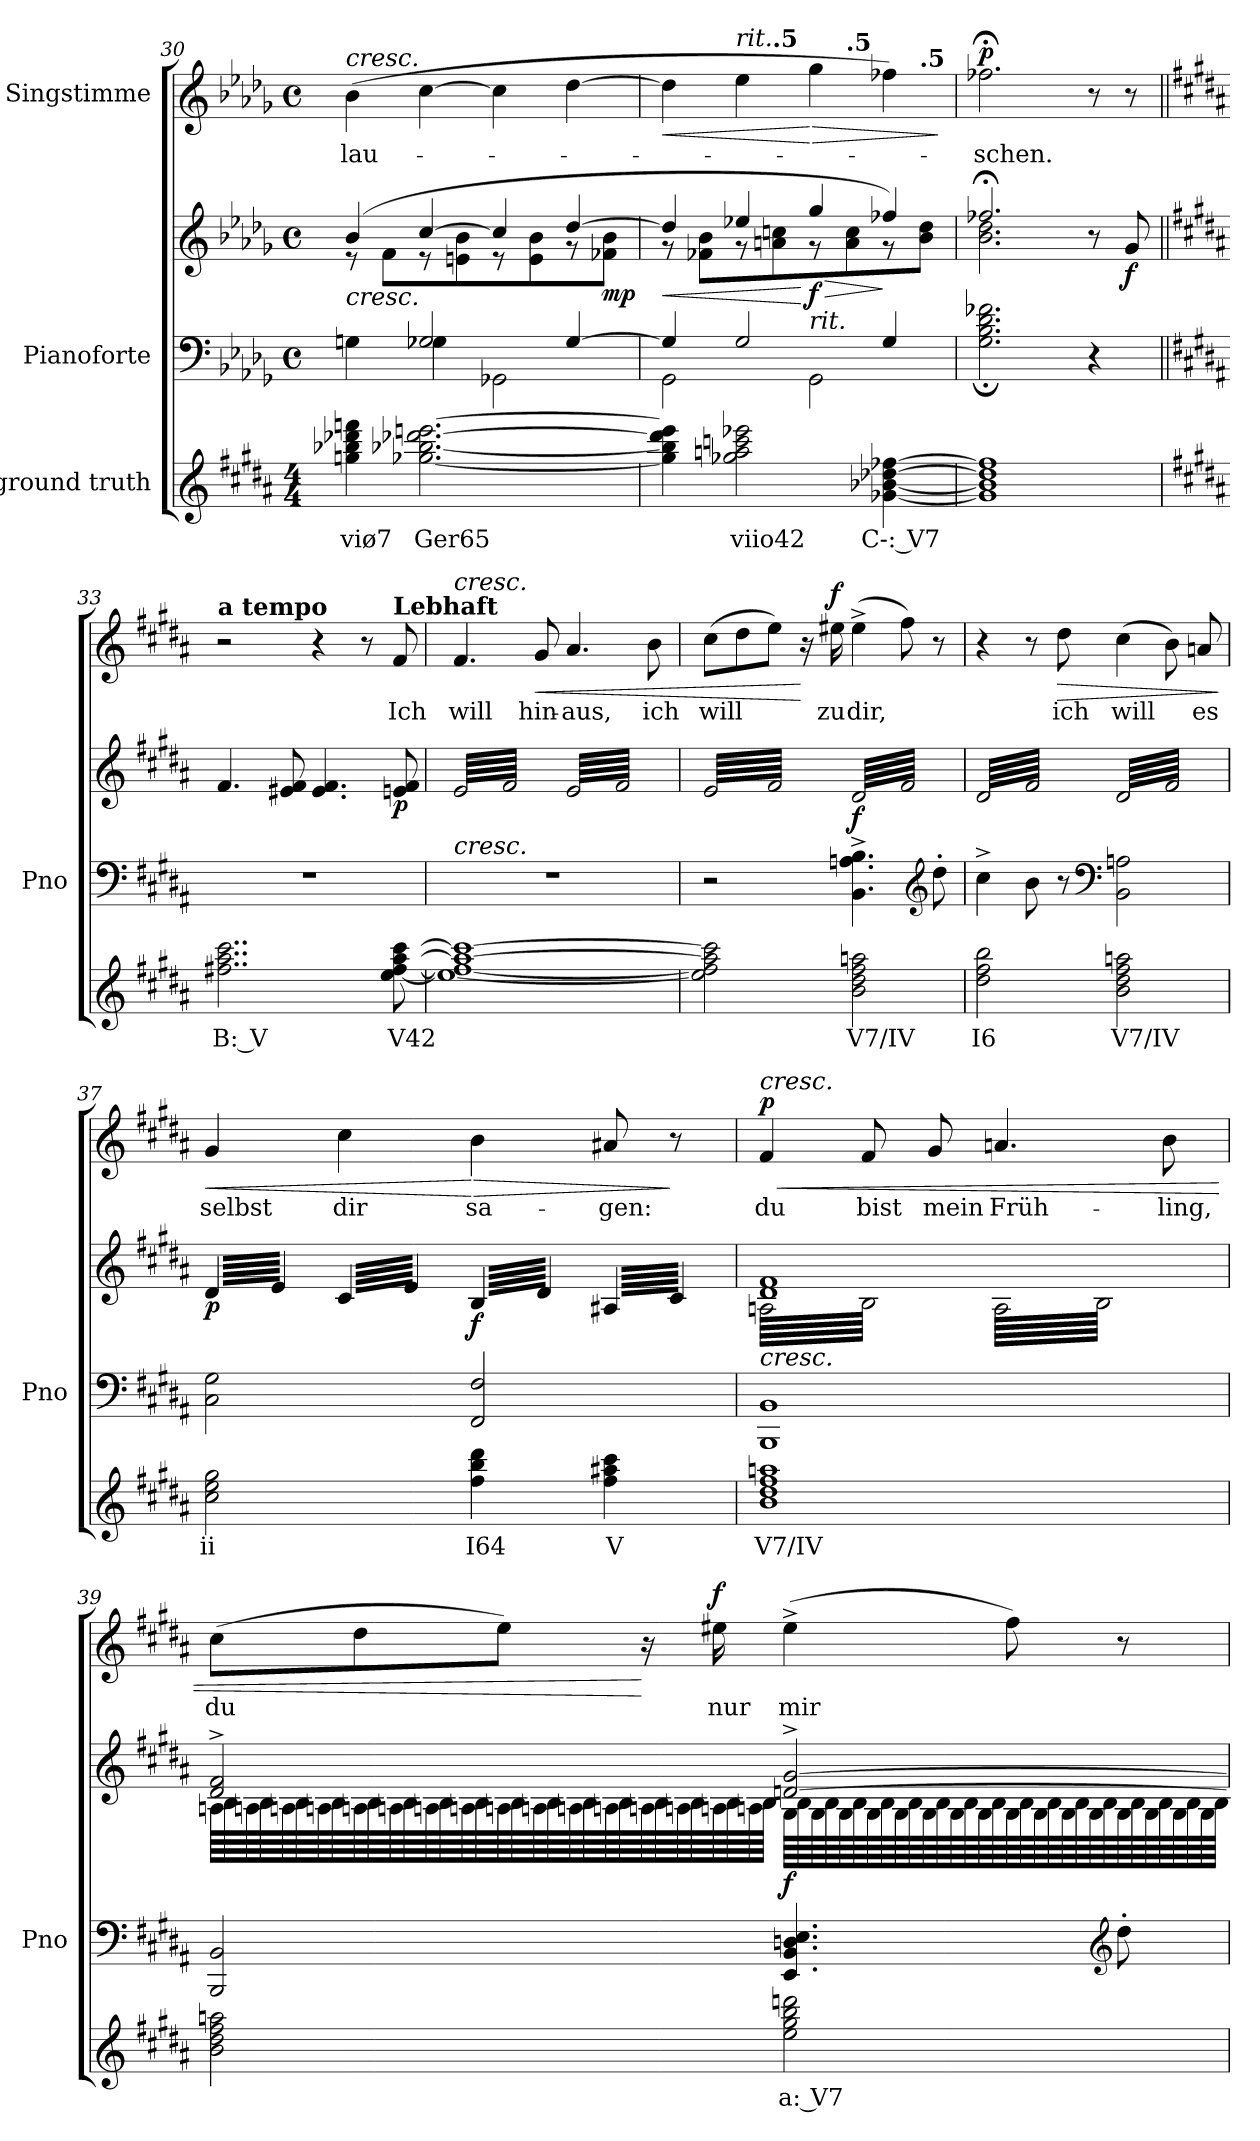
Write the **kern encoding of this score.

**kern	**text	**kern	**kern	**dynam	**kern	**text	**dynam
*part3	*part3	*part2	*part2	*part2	*part1	*part1	*part1
*staff4	*staff4	*staff3	*staff2	*staff2/3	*staff1	*staff1	*staff1
*I"ground truth	*	*I"Pianoforte	*	*	*I"Singstimme	*	*
*	*	*I'Pno	*	*	*	*	*
*	*	*clefF4	*clefG2	*	*clefG2	*	*
*k[f#c#g#d#a#]	*	*k[b-e-a-d-g-]	*k[b-e-a-d-g-]	*	*k[b-e-a-d-g-]	*	*
*M4/4	*	*M4/4	*M4/4	*	*M4/4	*	*
*	*	*met(c)	*met(c)	*	*met(c)	*	*
=30	=30	=30	=30	=30	=30	=30	=30
*	*	*^	*^	*	*	*	*
*	*	*	*	*	*^	*	*	*	*
!	!	!	!	!	!	!	!	!LO:TX:a:i:t=cresc.	!	!
!	!	!	!	!LO:TX:b:i:t=cresc.	!	!	!	!	!	!
!	!	!	!	!	!	!	!	!	!LO:LY:b	!
4ggn 4bb-X 4ddd-X 4fffn	viø7	4Gn\	4ryy	(>4b-/	8r	4ryy	.	(>4b-\	lau-	.
.	.	.	.	.	8f\L	.	.	.	.	.
[2.gg-X [2.bb-X [2.ddd-X [2.eeen	Ger65	2G-X/	4G-\	[4cc/	8r	2.ryy	.	[4cc\	.	.
.	.	.	.	.	8en\ 8b-\	.	.	.	.	.
.	.	.	2GG-X\	4cc/]	8r	.	.	4cc\]	.	.
.	.	.	.	.	8e\ 8b-\	.	.	.	.	.
.	.	[4G-/	.	[4dd-/	8r	.	.	[4dd-\	.	.
!	!	!	!	!	!	!	!LO:DY:b	!	!	!
.	.	.	.	.	8f-X\ 8b-\J	.	mp	.	.	.
*	*	*	*	*v	*v	*v	*	*	*	*
=31	=31	=31	=31	=31	=31	=31	=31	=31
*	*	*	*	*^	*	*	*	*
!	!	!	!	!	!	!LO:HP:b	!	!	!LO:HP:b
*	*	*	*	*	*	*	*^	*	*
*	*	*	*	*	*	*	*	*^	*	*
4gg-] 4bb-] 4ddd-] 4eee]	.	4G-/]	2GG-\	4dd-/]	8r	<	4dd-\]	4.ryy	2ryy	.	<
.	.	.	.	.	8f-X\ 8b-\L	.	.	.	.	.	.
*	*	*	*	*	*	*	*MM168	*	*	*	*
!	!	!	!	!	!	!	!LO:TX:a:i:t=rit.	!	!	!	!
2gg-X 2aan 2cccn 2eee-X	viio42	2G-/	.	4ee-X/	8r	.	4ee-\	.	.	.	.
!	!	!	!	!	!	!	!	!LO:TX:a:B:t=.5	!	!	!
.	.	.	.	.	8an\ 8ccn\	.	.	2ryy	.	.	.
*	*	*	*	*	*	*	*MM165	*	*	*	*
!	!	!	!LO:TX:a:i:t=rit.	!	!	!	!	!	!	!	!
!	!	!	!	!	!	!LO:HP:n=1:b	!	!	!	!	!LO:HP:n=1:b
!	!	!	!	!	!	!LO:DY:n=1:b	!	!	!	!	!
.	.	.	2GG-\	4gg-/	8r	[ > f	4gg-\	.	8ryy	.	[ >
!	!	!	!	!	!	!	!	!	!LO:TX:a:B:t=.5	!	!
.	.	.	.	.	8a\ 8cc\	.	.	.	4.ryy	.	.
*	*	*	*	*	*	*	*MM162	*	*	*	*
[4g-X [4b-X [4dd-X [4ff-X	C-: V7	4G-/	.	4ff-X/)	8r	]	4ff-X\)	.	.	.	.
!	!	!	!	!	!	!	!	!LO:TX:a:B:t=.5	!	!	!
.	.	.	.	.	8b-\ 8dd-\J	.	.	8ryy	.	.	.
*	*	*v	*v	*	*	*	*	*	*	*	*
*	*	*	*v	*v	*	*	*	*	*	*
*	*	*	*	*	*MM160	*	*	*	*
.	.	.	.	.	.	.	.	.	]
*	*	*	*	*	*v	*v	*v	*	*
=32	=32	=32	=32	=32	=32	=32	=32
*	*	*	*	*	*MM159	*	*
*	*	*^	*^	*	*^	*	*
*	*	*	*	*	*	*	*	*^	*	*
!	!	!	!	!	!	!	!	!	!	!LO:LY:b	!LO:DY:a
*	*	*	*	*	*	*	*v	*v	*v	*	*
1g-] 1b-] 1dd-] 1ff-]	.	2..ryy	2.G-\;< 2.B-\;< 2.d-\;< 2.f-X\;<	2.ff-X;</	2.b-\ 2.dd-\	.	2.ff-X;<\	-schen.	p
*	*	*	*	*	*	*	*MM150	*	*
.	.	.	4r	8r	8ryy	.	8r	.	.
!	!	!	!	!	!	!LO:DY:b	!	!	!
.	.	8ryy	.	8g-/	8ryy	f	8r	.	.
*	*	*v	*v	*	*	*	*	*	*
*	*	*	*v	*v	*	*	*	*
!!LO:LB:g=z
=33	=33||	=33||	=33||	=33||	=33||	=33||	=33||
*	*	*k[f#c#g#d#a#]	*k[f#c#g#d#a#]	*	*k[f#c#g#d#a#]	*	*
*	*	*	*^	*	*	*	*
!	!	!	!	!	!	!LO:TX:a:B:t=a tempo	!	!
*	*	*	*v	*v	*	*	*	*
2..ff#X 2..aa# 2..ccc#	B: V	1r	4.f#/	.	2r	.	.
.	.	.	8e#X/ 8f#/	.	.	.	.
.	.	.	4.e#/ 4.f#/	.	4r	.	.
.	.	.	.	.	8r	.	.
!	!	!	!	!	!LO:TX:a:B:t=Lebhaft	!	!
!	!	!	!	!LO:DY:b	!	!LO:LY:b	!
[8ee [8ff# [8aa# [8ccc#	V42	.	8en/ 8f#/	p	8f#/	Ich	.
=34	=34	=34	=34	=34	=34	=34	=34
!	!	!	!	!	!LO:TX:a:i:t=cresc.	!	!
!	!	!LO:TX:a:i:t=cresc.	!	!	!	!	!
!	!	!	!	!	!	!LO:LY:b	!
*	*	*	*tremolo	*	*	*	*
1ee_ 1ff#_ 1aa#_ 1ccc#_	.	1r	64e/LLLL	.	4.f#/	will	.
.	.	.	64f#/	.	.	.	.
.	.	.	64e/	.	.	.	.
.	.	.	64f#/	.	.	.	.
.	.	.	64e/	.	.	.	.
.	.	.	64f#/	.	.	.	.
.	.	.	64e/	.	.	.	.
.	.	.	64f#/	.	.	.	.
.	.	.	64e/	.	.	.	.
.	.	.	64f#/	.	.	.	.
.	.	.	64e/	.	.	.	.
.	.	.	64f#/	.	.	.	.
.	.	.	64e/	.	.	.	.
.	.	.	64f#/	.	.	.	.
.	.	.	64e/	.	.	.	.
.	.	.	64f#/	.	.	.	.
.	.	.	64e/	.	.	.	.
.	.	.	64f#/	.	.	.	.
.	.	.	64e/	.	.	.	.
.	.	.	64f#/	.	.	.	.
.	.	.	64e/	.	.	.	.
.	.	.	64f#/	.	.	.	.
.	.	.	64e/	.	.	.	.
.	.	.	64f#/	.	.	.	.
!	!	!	!	!	!	!LO:LY:b	!LO:HP:b
.	.	.	64e/	.	8g#/	hin-	<
.	.	.	64f#/	.	.	.	.
.	.	.	64e/	.	.	.	.
.	.	.	64f#/	.	.	.	.
.	.	.	64e/	.	.	.	.
.	.	.	64f#/	.	.	.	.
.	.	.	64e/	.	.	.	.
.	.	.	64f#/JJJJ	.	.	.	.
!	!	!	!	!	!	!LO:LY:b	!
.	.	.	64e/LLLL	.	4.a#/	-aus,	.
.	.	.	64f#/	.	.	.	.
.	.	.	64e/	.	.	.	.
.	.	.	64f#/	.	.	.	.
.	.	.	64e/	.	.	.	.
.	.	.	64f#/	.	.	.	.
.	.	.	64e/	.	.	.	.
.	.	.	64f#/	.	.	.	.
.	.	.	64e/	.	.	.	.
.	.	.	64f#/	.	.	.	.
.	.	.	64e/	.	.	.	.
.	.	.	64f#/	.	.	.	.
.	.	.	64e/	.	.	.	.
.	.	.	64f#/	.	.	.	.
.	.	.	64e/	.	.	.	.
.	.	.	64f#/	.	.	.	.
.	.	.	64e/	.	.	.	.
.	.	.	64f#/	.	.	.	.
.	.	.	64e/	.	.	.	.
.	.	.	64f#/	.	.	.	.
.	.	.	64e/	.	.	.	.
.	.	.	64f#/	.	.	.	.
.	.	.	64e/	.	.	.	.
.	.	.	64f#/	.	.	.	.
!	!	!	!	!	!	!LO:LY:b	!
.	.	.	64e/	.	8b\	ich	.
.	.	.	64f#/	.	.	.	.
.	.	.	64e/	.	.	.	.
.	.	.	64f#/	.	.	.	.
.	.	.	64e/	.	.	.	.
.	.	.	64f#/	.	.	.	.
.	.	.	64e/	.	.	.	.
.	.	.	64f#/JJJJ	.	.	.	.
=35	=35	=35	=35	=35	=35	=35	=35
!	!	!	!	!	!	!LO:LY:b	!
2ee] 2ff#] 2aa#] 2ccc#]	.	2r	64e/LLLL	.	(>8cc#\L	will	.
.	.	.	64f#/	.	.	.	.
.	.	.	64e/	.	.	.	.
.	.	.	64f#/	.	.	.	.
.	.	.	64e/	.	.	.	.
.	.	.	64f#/	.	.	.	.
.	.	.	64e/	.	.	.	.
.	.	.	64f#/	.	.	.	.
.	.	.	64e/	.	8dd#\	.	.
.	.	.	64f#/	.	.	.	.
.	.	.	64e/	.	.	.	.
.	.	.	64f#/	.	.	.	.
.	.	.	64e/	.	.	.	.
.	.	.	64f#/	.	.	.	.
.	.	.	64e/	.	.	.	.
.	.	.	64f#/	.	.	.	.
.	.	.	64e/	.	8ee\J)	.	.
.	.	.	64f#/	.	.	.	.
.	.	.	64e/	.	.	.	.
.	.	.	64f#/	.	.	.	.
.	.	.	64e/	.	.	.	.
.	.	.	64f#/	.	.	.	.
.	.	.	64e/	.	.	.	.
.	.	.	64f#/	.	.	.	.
.	.	.	64e/	.	16r	.	[
.	.	.	64f#/	.	.	.	.
.	.	.	64e/	.	.	.	.
.	.	.	64f#/	.	.	.	.
!	!	!	!	!	!	!LO:LY:b	!LO:DY:a
.	.	.	64e/	.	16ee#X\	zu	f
.	.	.	64f#/	.	.	.	.
.	.	.	64e/	.	.	.	.
.	.	.	64f#/JJJJ	.	.	.	.
!	!	!	!	!LO:DY:b	!	!LO:LY:b	!
2b 2dd# 2ff# 2aan	V7/IV	4.BB\^ 4.An\^ 4.B\^	64d#/LLLL	f	(>4ee#^\	dir,	.
.	.	.	64f#/	.	.	.	.
.	.	.	64d#/	.	.	.	.
.	.	.	64f#/	.	.	.	.
.	.	.	64d#/	.	.	.	.
.	.	.	64f#/	.	.	.	.
.	.	.	64d#/	.	.	.	.
.	.	.	64f#/	.	.	.	.
.	.	.	64d#/	.	.	.	.
.	.	.	64f#/	.	.	.	.
.	.	.	64d#/	.	.	.	.
.	.	.	64f#/	.	.	.	.
.	.	.	64d#/	.	.	.	.
.	.	.	64f#/	.	.	.	.
.	.	.	64d#/	.	.	.	.
.	.	.	64f#/	.	.	.	.
.	.	.	64d#/	.	8ff#\)	.	.
.	.	.	64f#/	.	.	.	.
.	.	.	64d#/	.	.	.	.
.	.	.	64f#/	.	.	.	.
.	.	.	64d#/	.	.	.	.
.	.	.	64f#/	.	.	.	.
.	.	.	64d#/	.	.	.	.
.	.	.	64f#/	.	.	.	.
*	*	*clefG2	*	*	*	*	*
.	.	8dd#'\	64d#/	.	8r	.	.
.	.	.	64f#/	.	.	.	.
.	.	.	64d#/	.	.	.	.
.	.	.	64f#/	.	.	.	.
.	.	.	64d#/	.	.	.	.
.	.	.	64f#/	.	.	.	.
.	.	.	64d#/	.	.	.	.
.	.	.	64f#/JJJJ	.	.	.	.
=36	=36	=36	=36	=36	=36	=36	=36
2dd# 2ff# 2bb	I6	4cc#^\	64d#/LLLL	.	4r	.	.
.	.	.	64f#/	.	.	.	.
.	.	.	64d#/	.	.	.	.
.	.	.	64f#/	.	.	.	.
.	.	.	64d#/	.	.	.	.
.	.	.	64f#/	.	.	.	.
.	.	.	64d#/	.	.	.	.
.	.	.	64f#/	.	.	.	.
.	.	.	64d#/	.	.	.	.
.	.	.	64f#/	.	.	.	.
.	.	.	64d#/	.	.	.	.
.	.	.	64f#/	.	.	.	.
.	.	.	64d#/	.	.	.	.
.	.	.	64f#/	.	.	.	.
.	.	.	64d#/	.	.	.	.
.	.	.	64f#/	.	.	.	.
.	.	8b\	64d#/	.	8r	.	.
.	.	.	64f#/	.	.	.	.
.	.	.	64d#/	.	.	.	.
.	.	.	64f#/	.	.	.	.
.	.	.	64d#/	.	.	.	.
.	.	.	64f#/	.	.	.	.
.	.	.	64d#/	.	.	.	.
.	.	.	64f#/	.	.	.	.
!	!	!	!	!	!	!LO:LY:b	!LO:HP:b
.	.	8r	64d#/	.	8dd#\	ich	>
.	.	.	64f#/	.	.	.	.
.	.	.	64d#/	.	.	.	.
.	.	.	64f#/	.	.	.	.
.	.	.	64d#/	.	.	.	.
.	.	.	64f#/	.	.	.	.
.	.	.	64d#/	.	.	.	.
.	.	.	64f#/JJJJ	.	.	.	.
*	*	*clefF4	*	*	*	*	*
!	!	!	!	!	!	!LO:LY:b	!
2b 2dd# 2ff# 2aan	V7/IV	2BB\ 2An\	64d#/LLLL	.	(>4cc#\	will	.
.	.	.	64f#/	.	.	.	.
.	.	.	64d#/	.	.	.	.
.	.	.	64f#/	.	.	.	.
.	.	.	64d#/	.	.	.	.
.	.	.	64f#/	.	.	.	.
.	.	.	64d#/	.	.	.	.
.	.	.	64f#/	.	.	.	.
.	.	.	64d#/	.	.	.	.
.	.	.	64f#/	.	.	.	.
.	.	.	64d#/	.	.	.	.
.	.	.	64f#/	.	.	.	.
.	.	.	64d#/	.	.	.	.
.	.	.	64f#/	.	.	.	.
.	.	.	64d#/	.	.	.	.
.	.	.	64f#/	.	.	.	.
.	.	.	64d#/	.	8b\)	.	.
.	.	.	64f#/	.	.	.	.
.	.	.	64d#/	.	.	.	.
.	.	.	64f#/	.	.	.	.
.	.	.	64d#/	.	.	.	.
.	.	.	64f#/	.	.	.	.
.	.	.	64d#/	.	.	.	.
.	.	.	64f#/	.	.	.	.
!	!	!	!	!	!	!LO:LY:b	!
.	.	.	64d#/	.	8an/	es	.
.	.	.	64f#/	.	.	.	.
.	.	.	64d#/	.	.	.	.
.	.	.	64f#/	.	.	.	.
.	.	.	64d#/	.	.	.	.
.	.	.	64f#/	.	.	.	.
.	.	.	64d#/	.	.	.	.
.	.	.	64f#/JJJJ	.	.	.	.
.	.	.	.	.	.	.	]
!!LO:LB:g=z
=37	=37	=37	=37	=37	=37	=37	=37
!	!	!	!	!LO:DY:b	!	!LO:LY:b	!LO:HP:b
2cc# 2ee 2gg#	ii	2C#\ 2G#\	64d#/LLLL	p	4g#/	selbst	<
.	.	.	64e/	.	.	.	.
.	.	.	64d#/	.	.	.	.
.	.	.	64e/	.	.	.	.
.	.	.	64d#/	.	.	.	.
.	.	.	64e/	.	.	.	.
.	.	.	64d#/	.	.	.	.
.	.	.	64e/	.	.	.	.
.	.	.	64d#/	.	.	.	.
.	.	.	64e/	.	.	.	.
.	.	.	64d#/	.	.	.	.
.	.	.	64e/	.	.	.	.
.	.	.	64d#/	.	.	.	.
.	.	.	64e/	.	.	.	.
.	.	.	64d#/	.	.	.	.
.	.	.	64e/JJJJ	.	.	.	.
!	!	!	!	!	!	!LO:LY:b	!
.	.	.	64c#/LLLL	.	4cc#\	dir	.
.	.	.	64e/	.	.	.	.
.	.	.	64c#/	.	.	.	.
.	.	.	64e/	.	.	.	.
.	.	.	64c#/	.	.	.	.
.	.	.	64e/	.	.	.	.
.	.	.	64c#/	.	.	.	.
.	.	.	64e/	.	.	.	.
.	.	.	64c#/	.	.	.	.
.	.	.	64e/	.	.	.	.
.	.	.	64c#/	.	.	.	.
.	.	.	64e/	.	.	.	.
.	.	.	64c#/	.	.	.	.
.	.	.	64e/	.	.	.	.
.	.	.	64c#/	.	.	.	.
.	.	.	64e/JJJJ	.	.	.	.
!	!	!	!	!LO:DY:b	!	!LO:LY:b	!LO:HP:n=1:b
4ff# 4bb 4ddd#	I64	2FF#/ 2F#/	64B/LLLL	f	4b\	sa-	[ >
.	.	.	64d#/	.	.	.	.
.	.	.	64B/	.	.	.	.
.	.	.	64d#/	.	.	.	.
.	.	.	64B/	.	.	.	.
.	.	.	64d#/	.	.	.	.
.	.	.	64B/	.	.	.	.
.	.	.	64d#/	.	.	.	.
.	.	.	64B/	.	.	.	.
.	.	.	64d#/	.	.	.	.
.	.	.	64B/	.	.	.	.
.	.	.	64d#/	.	.	.	.
.	.	.	64B/	.	.	.	.
.	.	.	64d#/	.	.	.	.
.	.	.	64B/	.	.	.	.
.	.	.	64d#/JJJJ	.	.	.	.
!	!	!	!	!	!	!LO:LY:b	!
4ff# 4aa#X 4ccc#	V	.	64A#X/LLLL	.	8a#X/	-gen:	.
.	.	.	64c#/	.	.	.	.
.	.	.	64A#X/	.	.	.	.
.	.	.	64c#/	.	.	.	.
.	.	.	64A#X/	.	.	.	.
.	.	.	64c#/	.	.	.	.
.	.	.	64A#X/	.	.	.	.
.	.	.	64c#/	.	.	.	.
.	.	.	64A#X/	.	8r	.	]
.	.	.	64c#/	.	.	.	.
.	.	.	64A#X/	.	.	.	.
.	.	.	64c#/	.	.	.	.
.	.	.	64A#X/	.	.	.	.
.	.	.	64c#/	.	.	.	.
.	.	.	64A#X/	.	.	.	.
.	.	.	64c#/JJJJ	.	.	.	.
=38	=38	=38	=38	=38	=38	=38	=38
*	*	*	*^	*	*	*	*
!	!	!	!	!	!	!LO:TX:a:i:t=cresc.	!	!
!	!	!	!LO:TX:b:i:t=cresc.	!	!	!	!	!
!	!	!	!	!	!	!	!LO:LY:b	!LO:HP:b
!	!	!	!	!	!	!	!	!LO:DY:n=1:a
1b 1dd# 1ff# 1aan	V7/IV	1BBB 1BB	1d# 1f#	64An\LLLL	.	4f#/	du	< p
.	.	.	.	64B\	.	.	.	.
.	.	.	.	64An\	.	.	.	.
.	.	.	.	64B\	.	.	.	.
.	.	.	.	64An\	.	.	.	.
.	.	.	.	64B\	.	.	.	.
.	.	.	.	64An\	.	.	.	.
.	.	.	.	64B\	.	.	.	.
.	.	.	.	64An\	.	.	.	.
.	.	.	.	64B\	.	.	.	.
.	.	.	.	64An\	.	.	.	.
.	.	.	.	64B\	.	.	.	.
.	.	.	.	64An\	.	.	.	.
.	.	.	.	64B\	.	.	.	.
.	.	.	.	64An\	.	.	.	.
.	.	.	.	64B\	.	.	.	.
!	!	!	!	!	!	!	!LO:LY:b	!
.	.	.	.	64An\	.	8f#/	bist	.
.	.	.	.	64B\	.	.	.	.
.	.	.	.	64An\	.	.	.	.
.	.	.	.	64B\	.	.	.	.
.	.	.	.	64An\	.	.	.	.
.	.	.	.	64B\	.	.	.	.
.	.	.	.	64An\	.	.	.	.
.	.	.	.	64B\	.	.	.	.
!	!	!	!	!	!	!	!LO:LY:b	!
.	.	.	.	64An\	.	8g#/	mein	.
.	.	.	.	64B\	.	.	.	.
.	.	.	.	64An\	.	.	.	.
.	.	.	.	64B\	.	.	.	.
.	.	.	.	64An\	.	.	.	.
.	.	.	.	64B\	.	.	.	.
.	.	.	.	64An\	.	.	.	.
.	.	.	.	64B\JJJJ	.	.	.	.
!	!	!	!	!	!	!	!LO:LY:b	!
.	.	.	.	64A\LLLL	.	4.an/	Früh-	.
.	.	.	.	64B\	.	.	.	.
.	.	.	.	64A\	.	.	.	.
.	.	.	.	64B\	.	.	.	.
.	.	.	.	64A\	.	.	.	.
.	.	.	.	64B\	.	.	.	.
.	.	.	.	64A\	.	.	.	.
.	.	.	.	64B\	.	.	.	.
.	.	.	.	64A\	.	.	.	.
.	.	.	.	64B\	.	.	.	.
.	.	.	.	64A\	.	.	.	.
.	.	.	.	64B\	.	.	.	.
.	.	.	.	64A\	.	.	.	.
.	.	.	.	64B\	.	.	.	.
.	.	.	.	64A\	.	.	.	.
.	.	.	.	64B\	.	.	.	.
.	.	.	.	64A\	.	.	.	.
.	.	.	.	64B\	.	.	.	.
.	.	.	.	64A\	.	.	.	.
.	.	.	.	64B\	.	.	.	.
.	.	.	.	64A\	.	.	.	.
.	.	.	.	64B\	.	.	.	.
.	.	.	.	64A\	.	.	.	.
.	.	.	.	64B\	.	.	.	.
!	!	!	!	!	!	!	!LO:LY:b	!
.	.	.	.	64A\	.	8b\	-ling,	.
.	.	.	.	64B\	.	.	.	.
.	.	.	.	64A\	.	.	.	.
.	.	.	.	64B\	.	.	.	.
.	.	.	.	64A\	.	.	.	.
.	.	.	.	64B\	.	.	.	.
.	.	.	.	64A\	.	.	.	.
.	.	.	.	64B\JJJJ	.	.	.	.
=39	=39	=39	=39	=39	=39	=39	=39	=39
!	!	!	!	!	!	!	!LO:LY:b	!
2b 2dd# 2ff# 2aan	.	2BBB/ 2BB/	2d#/^ 2f#/^	64An\LLLL	.	(>8cc#\L	du	.
.	.	.	.	64B\	.	.	.	.
.	.	.	.	64An\	.	.	.	.
.	.	.	.	64B\	.	.	.	.
.	.	.	.	64An\	.	.	.	.
.	.	.	.	64B\	.	.	.	.
.	.	.	.	64An\	.	.	.	.
.	.	.	.	64B\	.	.	.	.
.	.	.	.	64An\	.	8dd#\	.	.
.	.	.	.	64B\	.	.	.	.
.	.	.	.	64An\	.	.	.	.
.	.	.	.	64B\	.	.	.	.
.	.	.	.	64An\	.	.	.	.
.	.	.	.	64B\	.	.	.	.
.	.	.	.	64An\	.	.	.	.
.	.	.	.	64B\	.	.	.	.
.	.	.	.	64An\	.	8ee\J)	.	.
.	.	.	.	64B\	.	.	.	.
.	.	.	.	64An\	.	.	.	.
.	.	.	.	64B\	.	.	.	.
.	.	.	.	64An\	.	.	.	.
.	.	.	.	64B\	.	.	.	.
.	.	.	.	64An\	.	.	.	.
.	.	.	.	64B\	.	.	.	.
.	.	.	.	64An\	.	16r	.	[
.	.	.	.	64B\	.	.	.	.
.	.	.	.	64An\	.	.	.	.
.	.	.	.	64B\	.	.	.	.
!	!	!	!	!	!	!	!LO:LY:b	!LO:DY:a
.	.	.	.	64An\	.	16ee#X\	nur	f
.	.	.	.	64B\	.	.	.	.
.	.	.	.	64An\	.	.	.	.
.	.	.	.	64B\JJJJ	.	.	.	.
!	!	!	!	!	!LO:DY:b	!	!LO:LY:b	!
2ee 2gg# 2bb 2dddn	a: V7	4.EE/ 4.BB/ 4.Dn/ 4.E/	[2dn/^ [2g#/^	64G#\LLLL	f	(>4ee#^\	mir	.
.	.	.	.	64B\	.	.	.	.
.	.	.	.	64G#\	.	.	.	.
.	.	.	.	64B\	.	.	.	.
.	.	.	.	64G#\	.	.	.	.
.	.	.	.	64B\	.	.	.	.
.	.	.	.	64G#\	.	.	.	.
.	.	.	.	64B\	.	.	.	.
.	.	.	.	64G#\	.	.	.	.
.	.	.	.	64B\	.	.	.	.
.	.	.	.	64G#\	.	.	.	.
.	.	.	.	64B\	.	.	.	.
.	.	.	.	64G#\	.	.	.	.
.	.	.	.	64B\	.	.	.	.
.	.	.	.	64G#\	.	.	.	.
.	.	.	.	64B\	.	.	.	.
.	.	.	.	64G#\	.	8ff#\)	.	.
.	.	.	.	64B\	.	.	.	.
.	.	.	.	64G#\	.	.	.	.
.	.	.	.	64B\	.	.	.	.
.	.	.	.	64G#\	.	.	.	.
.	.	.	.	64B\	.	.	.	.
.	.	.	.	64G#\	.	.	.	.
.	.	.	.	64B\	.	.	.	.
*	*	*clefG2	*	*	*	*	*	*
.	.	8dd#'\	.	64G#\	.	8r	.	.
.	.	.	.	64B\	.	.	.	.
.	.	.	.	64G#\	.	.	.	.
.	.	.	.	64B\	.	.	.	.
.	.	.	.	64G#\	.	.	.	.
.	.	.	.	64B\	.	.	.	.
.	.	.	.	64G#\	.	.	.	.
.	.	.	.	64B\JJJJ	.	.	.	.
*	*	*	*Xtremolo	*	*	*	*	*
.	.	.	.	.	.	.	.	.
.	.	.	.	.	.	.	.	.
.	.	.	.	.	.	.	.	.
.	.	.	.	.	.	.	.	.
.	.	.	.	.	.	.	.	.
.	.	.	.	.	.	.	.	.
.	.	.	.	.	.	.	.	.
.	.	.	.	.	.	.	.	.
.	.	.	.	.	.	.	.	.
.	.	.	.	.	.	.	.	.
.	.	.	.	.	.	.	.	.
.	.	.	.	.	.	.	.	.
.	.	.	.	.	.	.	.	.
.	.	.	.	.	.	.	.	.
.	.	.	.	.	.	.	.	.
.	.	.	.	.	.	.	.	.
*	*	*	*v	*v	*	*	*	*
=	=	=	=	=	=	=	=
*-	*-	*-	*-	*-	*-	*-	*-
